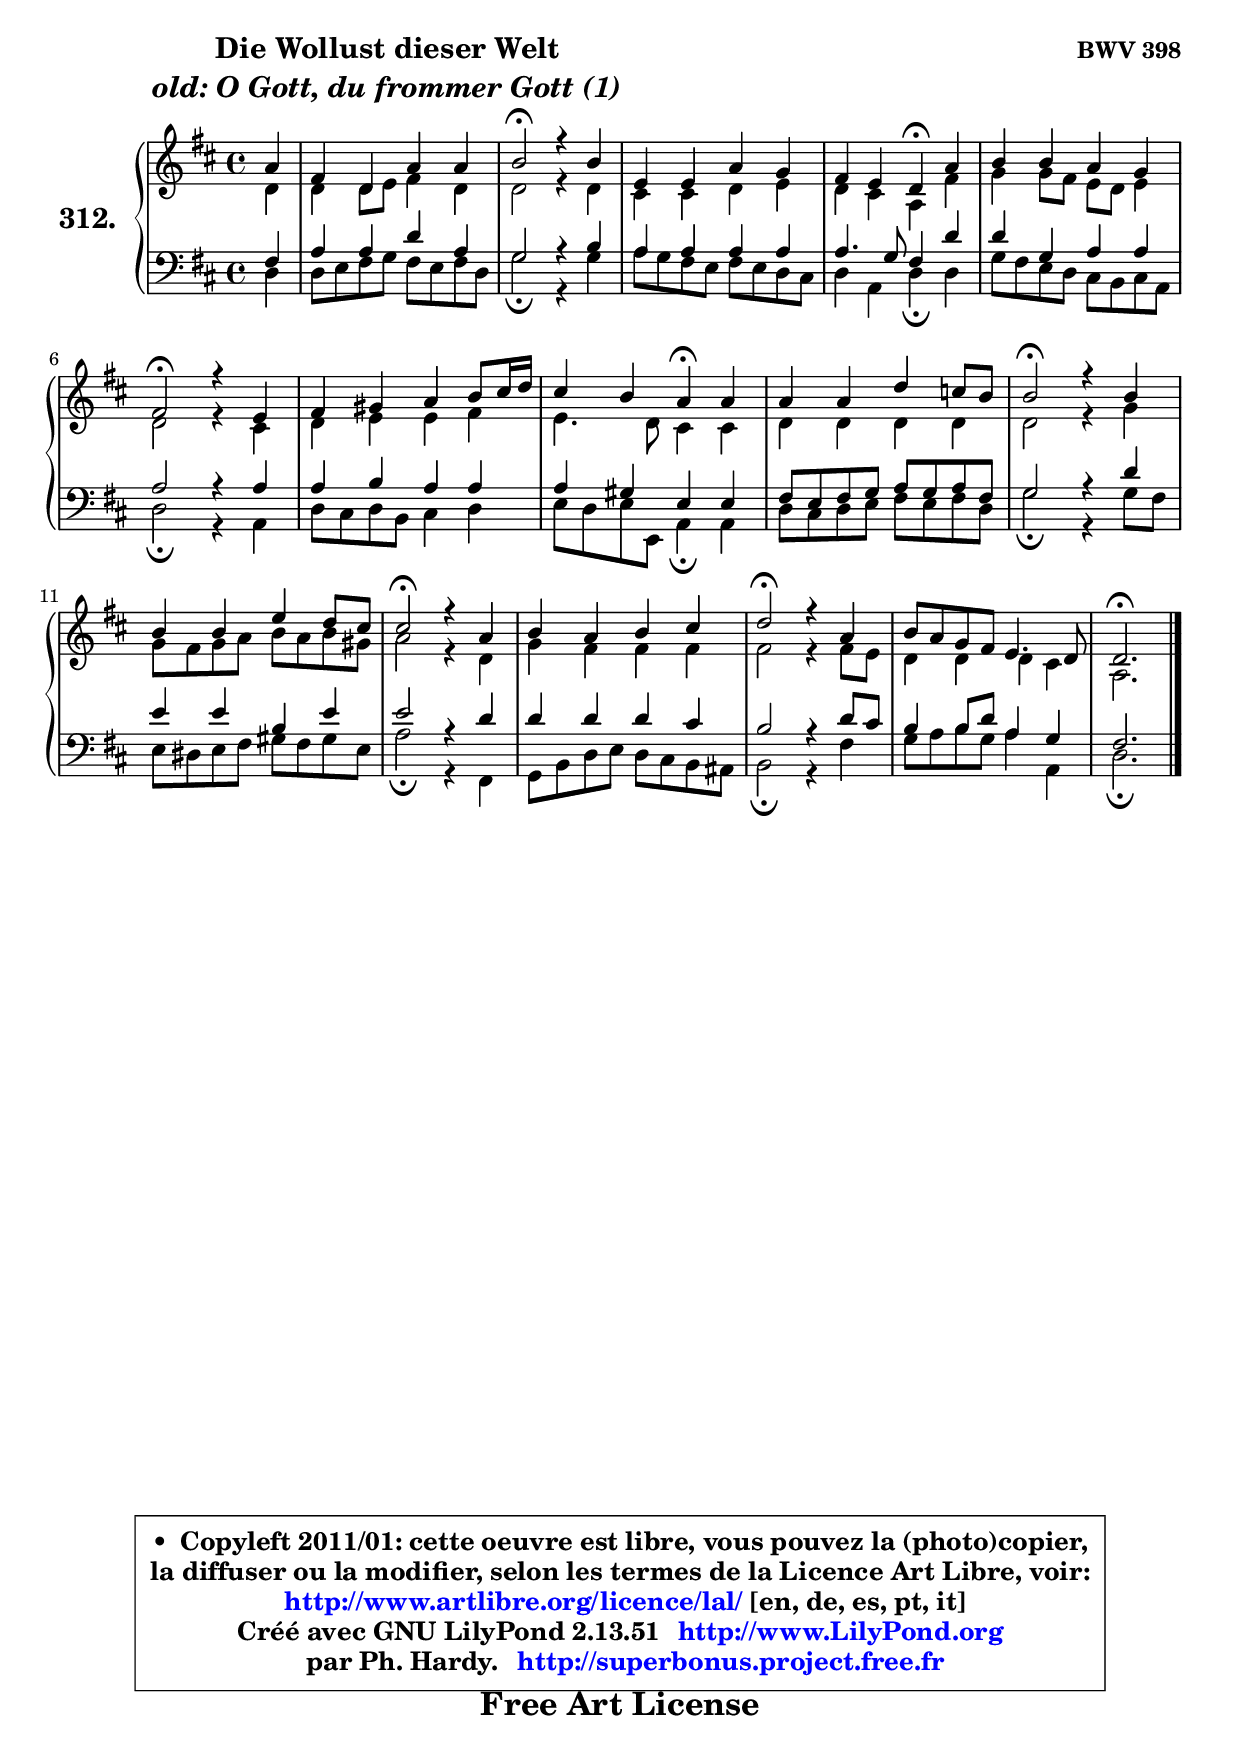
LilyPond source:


\version "2.13.51"

    \paper {
%	system-system-spacing #'padding = #0.1
%	score-system-spacing #'padding = #0.1
%	ragged-bottom = ##f
%	ragged-last-bottom = ##f
	}

    \header {
      opus = \markup { \bold "BWV 398" }
      piece = \markup { \hspace #9 \fontsize #2 \bold \column \center-align { \line { "Die Wollust dieser Welt" }
                                  \line { \italic "old: O Gott, du frommer Gott (1)" }
                              } }
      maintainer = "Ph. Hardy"
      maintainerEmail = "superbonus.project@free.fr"
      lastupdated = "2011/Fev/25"
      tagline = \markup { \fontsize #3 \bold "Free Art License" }
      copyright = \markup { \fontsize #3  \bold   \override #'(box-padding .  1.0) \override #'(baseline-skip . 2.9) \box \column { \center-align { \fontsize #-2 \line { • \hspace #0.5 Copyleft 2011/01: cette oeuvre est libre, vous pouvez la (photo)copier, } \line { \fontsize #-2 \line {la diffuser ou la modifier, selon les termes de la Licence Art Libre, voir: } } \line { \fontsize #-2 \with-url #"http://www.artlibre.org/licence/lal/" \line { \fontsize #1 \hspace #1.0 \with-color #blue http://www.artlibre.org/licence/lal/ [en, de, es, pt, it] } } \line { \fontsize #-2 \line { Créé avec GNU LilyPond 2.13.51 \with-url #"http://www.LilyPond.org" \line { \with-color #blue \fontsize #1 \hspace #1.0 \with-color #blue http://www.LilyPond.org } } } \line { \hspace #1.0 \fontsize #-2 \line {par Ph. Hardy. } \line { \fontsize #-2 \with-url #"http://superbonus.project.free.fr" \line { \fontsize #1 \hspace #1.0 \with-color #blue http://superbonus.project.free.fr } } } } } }

	  }

  guidemidi = {
        r4 |
        R1 |
        \tempo 4 = 34 r2 \tempo 4 = 78 r2 |
        R1 |
        r2 \tempo 4 = 30 r4 \tempo 4 = 78 r4 |
        R1 |
        \tempo 4 = 34 r2 \tempo 4 = 78 r2 |
        R1 |
        r2 \tempo 4 = 30 r4 \tempo 4 = 78 r4 |
        R1 |
        \tempo 4 = 34 r2 \tempo 4 = 78 r2 |
        R1 |
        \tempo 4 = 34 r2 \tempo 4 = 78 r2 |
        R1 |
        \tempo 4 = 34 r2 \tempo 4 = 78 r2 |
        R1 |
        \tempo 4 = 40 r2. 
	}

  upper = {
	\time 4/4
	\key d \major
	\clef treble
	\partial 4
	\voiceOne
	<< { 
	% SOPRANO
	\set Voice.midiInstrument = "acoustic grand"
	\relative c'' {
        a4 |
        fis4 d a' a |
        b2\fermata r4 b |
        e,4 e a g |
        fis4 e d\fermata a' |
        b4 b a g |
        fis2\fermata r4 e4 |
        fis4 gis a b8 cis16 d |
        cis4 b a\fermata a |
        a4 a d c8 b |
        b2\fermata r4 b |
        b4 b e d8 cis |
        cis2\fermata r4 a |
        b4 a b cis |
        d2\fermata r4 a |
        b8 a g fis e4. d8 |
        d2.\fermata
        \bar "|."
	} % fin de relative
	}

	\context Voice="1" { \voiceTwo 
	% ALTO
	\set Voice.midiInstrument = "acoustic grand"
	\relative c' {
        d4 |
        d4 d8 e fis4 d |
        d2 r4 d |
        cis4 cis d e |
        d4 cis a fis' |
        g4 g8 fis e d e4 |
        d2 r4 cis |
        d4 e e fis |
        e4. d8 cis4 cis |
        d4 d d d |
        d2 r4 g |
        g8 fis g a b8 a b gis |
        a2 r4 d, |
        g4 fis fis fis |
        fis2 r4 fis8 e |
        d4 d d4 cis |
        a2.
        \bar "|."
	} % fin de relative
	\oneVoice
	} >>
	}

    lower = {
	\time 4/4
	\key d \major
	\clef bass
	\partial 4
	\voiceOne
	<< { 
	% TENOR
	\set Voice.midiInstrument = "acoustic grand"
	\relative c {
        fis4 |
        a4 a d a |
        g2 r4 b |
        a4 a a a |
        a4. g8 fis4 d' |
        d4 g, a a |
        a2 r4 a |
        a4 b a a |
        a4 gis e e |
        fis8 e fis g a8 g a fis |
        g2 r4 d' |
        e4 e b e |
        e2 r4 d |
        d4 d d cis |
        b2 r4 d8 cis |
        b4 b8 d a4 g |
        fis2.
        \bar "|."
	} % fin de relative
	}
	\context Voice="1" { \voiceTwo 
	% BASS
	\set Voice.midiInstrument = "acoustic grand"
	\relative c {
        d4 |
        d8 e fis g fis e fis d |
        g2\fermata r4 g |
        a8 g fis e fis e d cis |
        d4 a d\fermata d |
        g8 fis e d cis b cis a |
        d2\fermata r4 a |
        d8 cis d b cis4 d |
        e8 d e8 e, a4\fermata a |
        d8 cis d e fis e fis d |
        g2\fermata r4 g8 fis |
        e8 dis e fis gis8 fis gis e |
        a2\fermata r4 fis, |
        g8 b d e d cis b ais |
        b2\fermata r4 fis' |
        g8 a b g a4 a, |
        d2.\fermata
        \bar "|."
	} % fin de relative
	\oneVoice
	} >>
	}


    \score { 

	\new PianoStaff <<
	\set PianoStaff.instrumentName = \markup { \bold \huge "312." }
	\new Staff = "upper" \upper
	\new Staff = "lower" \lower
	>>

    \layout {
%	ragged-last = ##f
	   }

         } % fin de score

  \score {
    \unfoldRepeats { << \guidemidi \upper \lower >> }
    \midi {
    \context {
     \Staff
      \remove "Staff_performer"
               }

     \context {
      \Voice
       \consists "Staff_performer"
                }

     \context { 
      \Score
      tempoWholesPerMinute = #(ly:make-moment 78 4)
		}
	    }
	}

